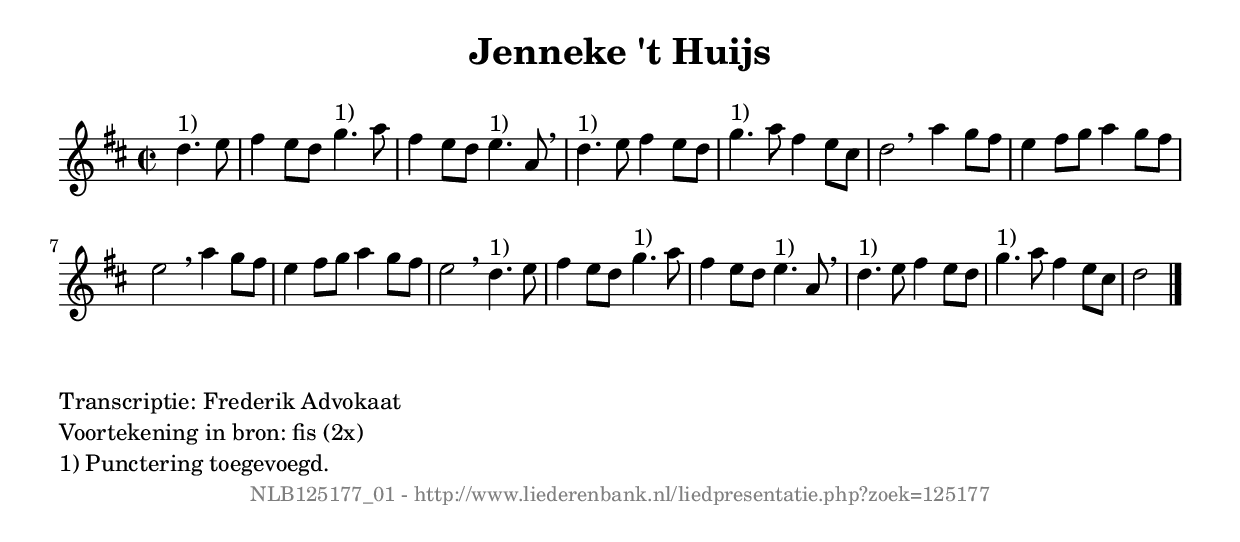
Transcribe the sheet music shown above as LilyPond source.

%
% produced by wce2krn 1.64 (7 June 2014)
%
\version"2.16"
#(append! paper-alist '(("long" . (cons (* 210 mm) (* 2000 mm)))))
#(set-default-paper-size "long")
sb = {\breathe}
mBreak = {\breathe }
bBreak = {\breathe }
x = {\once\override NoteHead #'style = #'cross }
gl=\glissando
itime={\override Staff.TimeSignature #'stencil = ##f }
ficta = {\once\set suggestAccidentals = ##t}
fine = {\once\override Score.RehearsalMark #'self-alignment-X = #1 \mark \markup {\italic{Fine}}}
dc = {\once\override Score.RehearsalMark #'self-alignment-X = #1 \mark \markup {\italic{D.C.}}}
dcf = {\once\override Score.RehearsalMark #'self-alignment-X = #1 \mark \markup {\italic{D.C. al Fine}}}
dcc = {\once\override Score.RehearsalMark #'self-alignment-X = #1 \mark \markup {\italic{D.C. al Coda}}}
ds = {\once\override Score.RehearsalMark #'self-alignment-X = #1 \mark \markup {\italic{D.S.}}}
dsf = {\once\override Score.RehearsalMark #'self-alignment-X = #1 \mark \markup {\italic{D.S. al Fine}}}
dsc = {\once\override Score.RehearsalMark #'self-alignment-X = #1 \mark \markup {\italic{D.S. al Coda}}}
pv = {\set Score.repeatCommands = #'((volta "1"))}
sv = {\set Score.repeatCommands = #'((volta "2"))}
tv = {\set Score.repeatCommands = #'((volta "3"))}
qv = {\set Score.repeatCommands = #'((volta "4"))}
xv = {\set Score.repeatCommands = #'((volta #f))}
\header{ tagline = ""
title = "Jenneke 't Huijs"
}
\score {{
\key d \major
\relative g'
{
\set melismaBusyProperties = #'()
\partial 32*16
\time 2/2
\tempo 4=120
\override Score.MetronomeMark #'transparent = ##t
\override Score.RehearsalMark #'break-visibility = #(vector #t #t #f)
d'4.^"1)" e8 fis4 e8 d g4.^"1)" a8 fis4 e8 d e4.^"1)" a,8 \sb d4.^"1)" e8 fis4 e8 d g4.^"1)" a8 fis4 e8 cis d2 \bar ":|" \bBreak
a'4 g8 fis e4 fis8 g a4 g8 fis e2 \sb a4 g8 fis e4 fis8 g a4 g8 fis e2 \mBreak
d4.^"1)" e8 fis4 e8 d g4.^"1)" a8 fis4 e8 d e4.^"1)" a,8 \sb d4.^"1)" e8 fis4 e8 d g4.^"1)" a8 fis4 e8 cis d2 \bar "|."
 }}
 \midi { }
 \layout {
            indent = 0.0\cm
}
}
\markup { \wordwrap-string #" 
Transcriptie: Frederik Advokaat

Voortekening in bron: fis (2x)

1) Punctering toegevoegd.
"}
\markup { \vspace #0 } \markup { \with-color #grey \fill-line { \center-column { \smaller "NLB125177_01 - http://www.liederenbank.nl/liedpresentatie.php?zoek=125177" } } }
